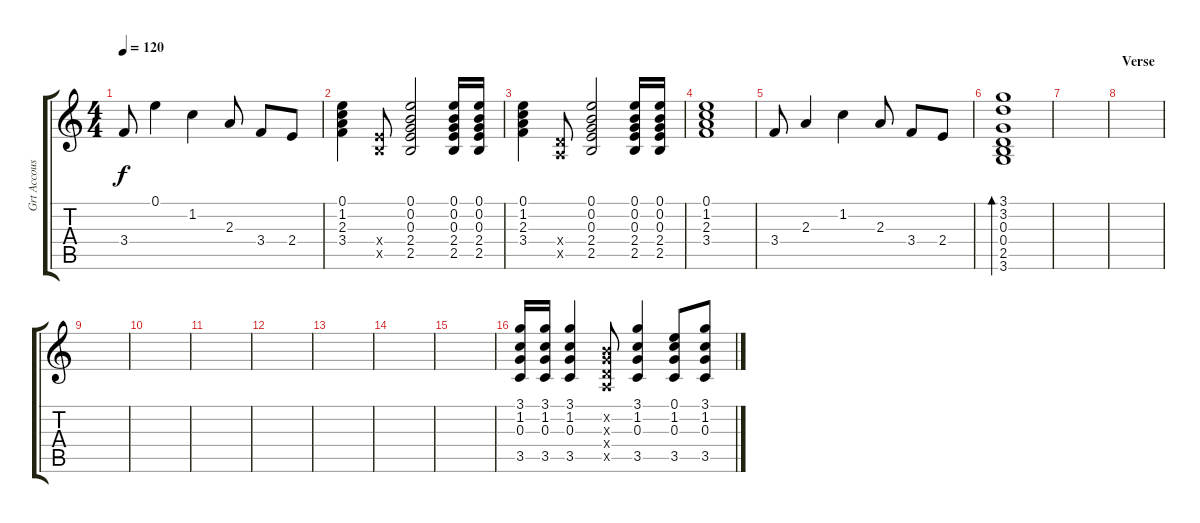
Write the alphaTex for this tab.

\track ("Grt Accoustique" "Grt Accous") {instrument acousticguitarsteel}
\staff {score tabs}
\tuning (E4 B3 G3 D3 A2 E2) {hide}
\ts (4 4)
\tempo 120
\clef g2
\ks c
3.4.8{dy f} 0.1.4 1.2.4 2.3.8 3.4.8 2.4.8 |
(0.1 1.2 2.3 3.4).4 (2.4{x} 2.5{x}).8 (0.1 0.2 0.3 2.4 2.5).2 (0.1 0.2 0.3 2.4 2.5).16 (0.1 0.2 0.3 2.4 2.5).16 |
(0.1 1.2 2.3 3.4).4 (0.4{x} 0.5{x}).8 (0.1 0.2 0.3 2.4 2.5).2 (0.1 0.2 0.3 2.4 2.5).16 (0.1 0.2 0.3 2.4 2.5).16 |
(0.1 1.2 2.3 3.4).1 |
3.4.8 2.3.4 1.2.4 2.3.8 3.4.8 2.4.8 |
(3.1 3.2 0.3 0.4 2.5 3.6).1{bd 60} |
|
\section ("" "Verse")
|
|
|
|
|
|
|
|
(3.1 1.2 0.3 3.5).16{volume 10} (3.1 1.2 0.3 3.5).16 (3.1 1.2 0.3 3.5).4 (0.2{x} 0.3{x} 0.4{x} 0.5{x}).8 (3.1 1.2 0.3 3.5).4 (0.1 1.2 0.3 3.5).8 (3.1 1.2 0.3 3.5).8
